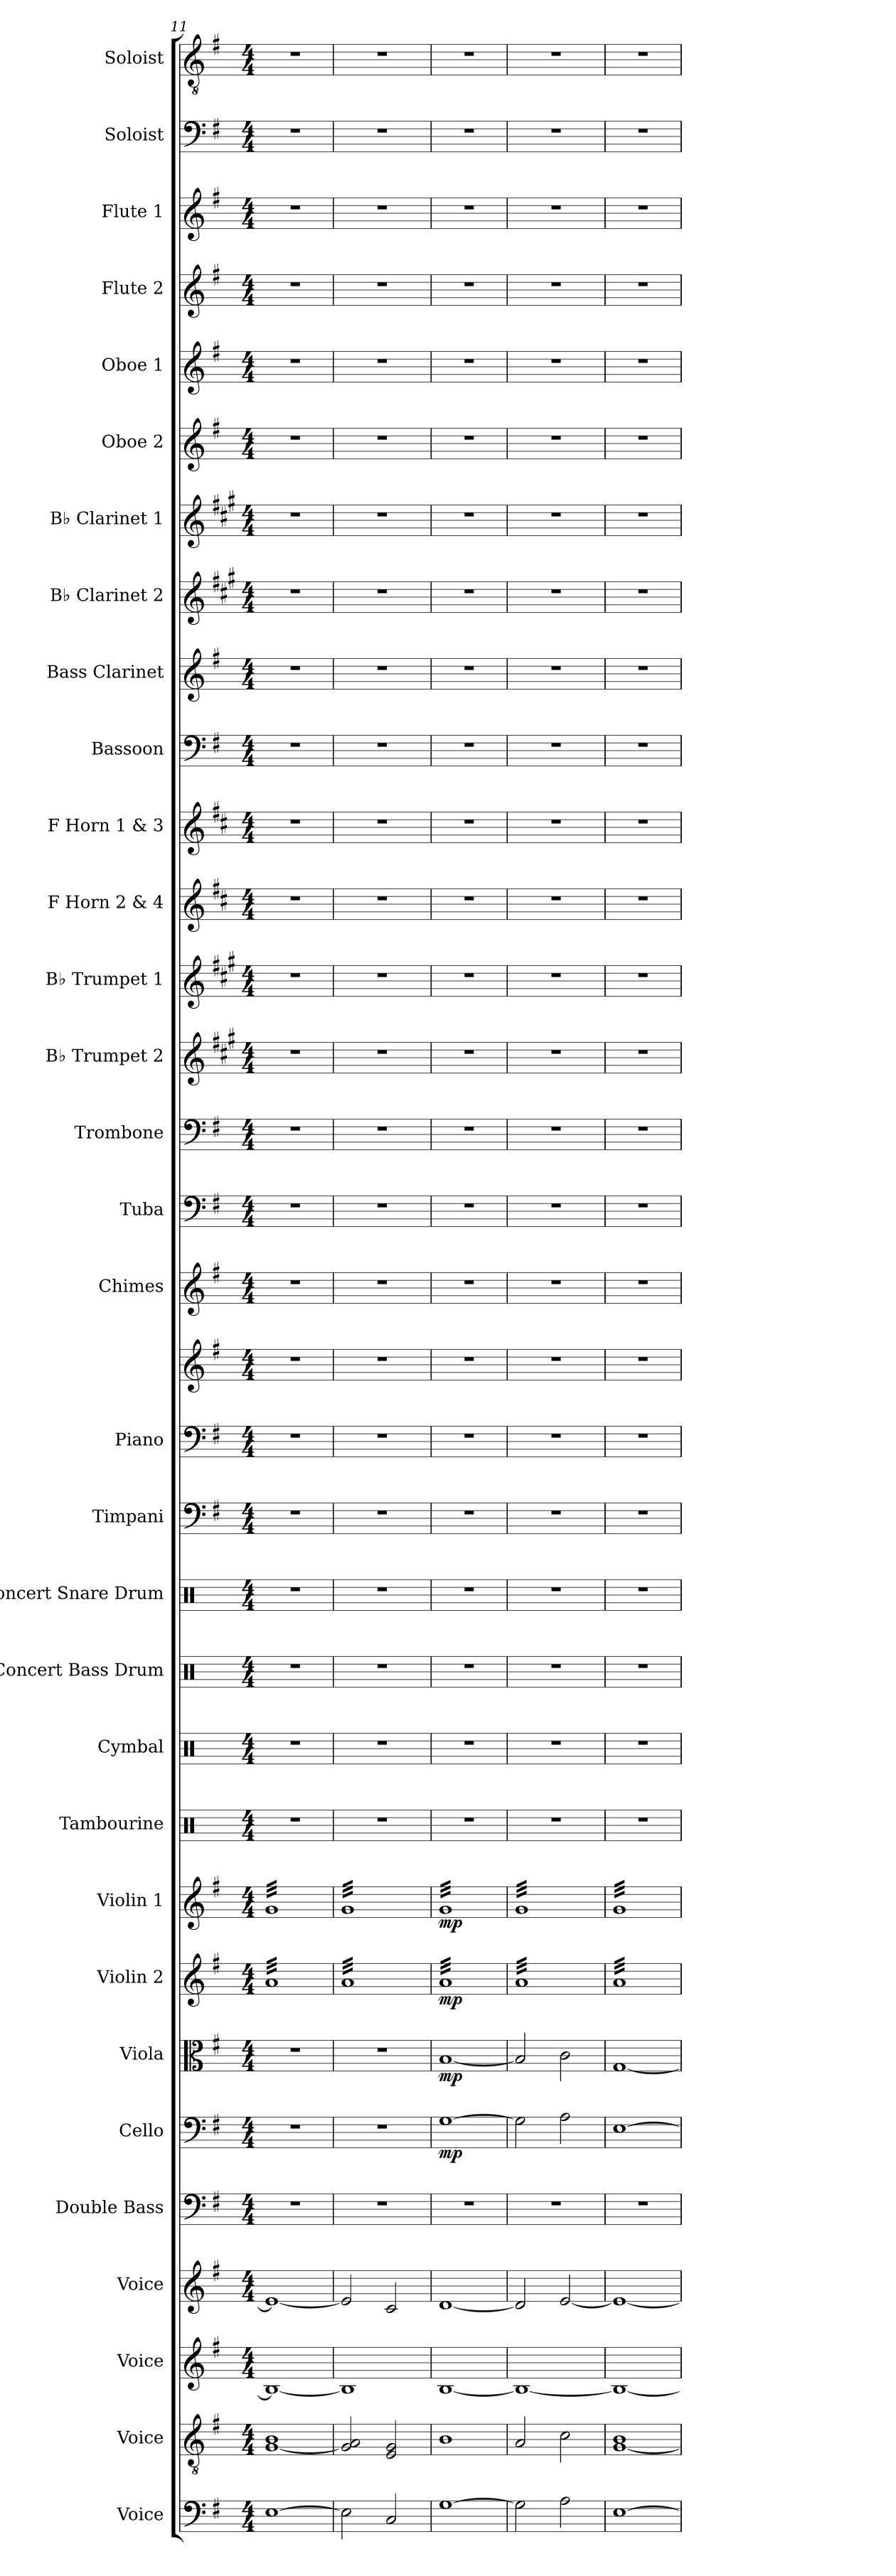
**kern	**kern	**kern	**kern	**kern	**kern	**dynam	**kern	**dynam	**kern	**dynam	**kern	**dynam	**kern	**kern	**kern	**kern	**kern	**kern	**kern	**kern	**kern	**kern	**kern	**kern	**kern	**kern	**kern	**kern	**kern	**kern	**kern	**kern	**kern	**kern	**kern	**kern
*part32	*part31	*part30	*part29	*part28	*part27	*part27	*part26	*part26	*part25	*part25	*part24	*part24	*part23	*part22	*part21	*part20	*part19	*part18	*part18	*part17	*part16	*part15	*part14	*part13	*part12	*part11	*part10	*part9	*part8	*part7	*part6	*part5	*part4	*part3	*part2	*part1
*staff33	*staff32	*staff31	*staff30	*staff29	*staff28	*staff28	*staff27	*staff27	*staff26	*staff26	*staff25	*staff25	*staff24	*staff23	*staff22	*staff21	*staff20	*staff19	*staff18	*staff17	*staff16	*staff15	*staff14	*staff13	*staff12	*staff11	*staff10	*staff9	*staff8	*staff7	*staff6	*staff5	*staff4	*staff3	*staff2	*staff1
*I"Voice	*I"Voice	*I"Voice	*I"Voice	*I"Double Bass	*I"Cello	*	*I"Viola	*	*I"Violin 2	*	*I"Violin 1	*	*I"Tambourine	*I"Cymbal	*I"Concert Bass Drum	*I"Concert Snare Drum	*I"Timpani	*I"Piano	*	*I"Chimes	*I"Tuba	*I"Trombone	*I"B♭ Trumpet 2	*I"B♭ Trumpet 1	*I"F Horn 2 &amp; 4	*I"F Horn 1 &amp; 3	*I"Bassoon	*I"Bass Clarinet	*I"B♭ Clarinet 2	*I"B♭ Clarinet 1	*I"Oboe 2	*I"Oboe 1	*I"Flute 2	*I"Flute 1	*I"Soloist	*I"Soloist
*I'Vo.	*I'Vo.	*I'Vo.	*I'Vo.	*I'D.B.	*I'C.	*	*I'Vla.	*	*I'Vln. 2	*	*I'Vln. 1	*	*I'Tamb.	*I'Cym.	*I'Con. BD	*I'Con. Sn.	*I'Timp.	*I'Pno.	*	*I'Cme.	*I'Tba.	*I'Tbn.	*I'B♭ Tpt. 2	*I'B♭ Tpt. 1	*I'F Hn. 2 &amp; 4	*I'F Hn. 1 &amp; 3	*I'Bsn.	*I'B. Cl.	*I'B♭ Cl. 2	*I'B♭ Cl. 1	*I'Ob. 2	*I'Ob. 1	*I'Fl. 2	*I'Fl. 1	*I'Slst.	*I'Slst.
*clefF4	*clefGv2	*clefG2	*clefG2	*clefF4	*clefF4	*	*clefC3	*	*clefG2	*	*clefG2	*	*clefX	*clefX	*clefX	*clefX	*clefF4	*clefF4	*clefG2	*clefG2	*clefF4	*clefF4	*clefG2	*clefG2	*clefG2	*clefG2	*clefF4	*clefG2	*clefG2	*clefG2	*clefG2	*clefG2	*clefG2	*clefG2	*clefF4	*clefGv2
*	*	*	*	*ITrd7c12	*	*	*	*	*	*	*	*	*	*	*	*	*	*	*	*	*	*	*ITrd1c2	*ITrd1c2	*ITrd4c7	*ITrd4c7	*	*ITrd8c14	*ITrd1c2	*ITrd1c2	*	*	*	*	*	*
*k[f#]	*k[f#]	*k[f#]	*k[f#]	*k[f#]	*k[f#]	*	*k[f#]	*	*k[f#]	*	*k[f#]	*	*k[]	*k[]	*k[]	*k[]	*k[f#]	*k[f#]	*k[f#]	*k[f#]	*k[f#]	*k[f#]	*k[f#]	*k[f#]	*k[f#]	*k[f#]	*k[f#]	*k[f#]	*k[f#]	*k[f#]	*k[f#]	*k[f#]	*k[f#]	*k[f#]	*k[f#]	*k[f#]
*M4/4	*M4/4	*M4/4	*M4/4	*M4/4	*M4/4	*	*M4/4	*	*M4/4	*	*M4/4	*	*M4/4	*M4/4	*M4/4	*M4/4	*M4/4	*M4/4	*M4/4	*M4/4	*M4/4	*M4/4	*M4/4	*M4/4	*M4/4	*M4/4	*M4/4	*M4/4	*M4/4	*M4/4	*M4/4	*M4/4	*M4/4	*M4/4	*M4/4	*M4/4
=11	=11	=11	=11	=11	=11	=11	=11	=11	=11	=11	=11	=11	=11	=11	=11	=11	=11	=11	=11	=11	=11	=11	=11	=11	=11	=11	=11	=11	=11	=11	=11	=11	=11	=11	=11	=11
*	*	*	*	*	*	*	*	*	*tremolo	*	*	*	*	*	*	*	*	*	*	*	*	*	*	*	*	*	*	*	*	*	*	*	*	*	*	*
*	*	*	*	*	*	*	*	*	*	*	*tremolo	*	*	*	*	*	*	*	*	*	*	*	*	*	*	*	*	*	*	*	*	*	*	*	*	*
[1E	[1G 1B	1B_	1e_	1r	1r	.	1r	.	32aLLL	.	32gLLL	.	1r	1r	1r	1r	1r	1r	1r	1r	1r	1r	1r	1r	1r	1r	1r	1r	1r	1r	1r	1r	1r	1r	1r	1r
.	.	.	.	.	.	.	.	.	32a	.	32g	.	.	.	.	.	.	.	.	.	.	.	.	.	.	.	.	.	.	.	.	.	.	.	.	.
.	.	.	.	.	.	.	.	.	32a	.	32g	.	.	.	.	.	.	.	.	.	.	.	.	.	.	.	.	.	.	.	.	.	.	.	.	.
.	.	.	.	.	.	.	.	.	32a	.	32g	.	.	.	.	.	.	.	.	.	.	.	.	.	.	.	.	.	.	.	.	.	.	.	.	.
.	.	.	.	.	.	.	.	.	32a	.	32g	.	.	.	.	.	.	.	.	.	.	.	.	.	.	.	.	.	.	.	.	.	.	.	.	.
.	.	.	.	.	.	.	.	.	32a	.	32g	.	.	.	.	.	.	.	.	.	.	.	.	.	.	.	.	.	.	.	.	.	.	.	.	.
.	.	.	.	.	.	.	.	.	32a	.	32g	.	.	.	.	.	.	.	.	.	.	.	.	.	.	.	.	.	.	.	.	.	.	.	.	.
.	.	.	.	.	.	.	.	.	32a	.	32g	.	.	.	.	.	.	.	.	.	.	.	.	.	.	.	.	.	.	.	.	.	.	.	.	.
.	.	.	.	.	.	.	.	.	32a	.	32g	.	.	.	.	.	.	.	.	.	.	.	.	.	.	.	.	.	.	.	.	.	.	.	.	.
.	.	.	.	.	.	.	.	.	32a	.	32g	.	.	.	.	.	.	.	.	.	.	.	.	.	.	.	.	.	.	.	.	.	.	.	.	.
.	.	.	.	.	.	.	.	.	32a	.	32g	.	.	.	.	.	.	.	.	.	.	.	.	.	.	.	.	.	.	.	.	.	.	.	.	.
.	.	.	.	.	.	.	.	.	32a	.	32g	.	.	.	.	.	.	.	.	.	.	.	.	.	.	.	.	.	.	.	.	.	.	.	.	.
.	.	.	.	.	.	.	.	.	32a	.	32g	.	.	.	.	.	.	.	.	.	.	.	.	.	.	.	.	.	.	.	.	.	.	.	.	.
.	.	.	.	.	.	.	.	.	32a	.	32g	.	.	.	.	.	.	.	.	.	.	.	.	.	.	.	.	.	.	.	.	.	.	.	.	.
.	.	.	.	.	.	.	.	.	32a	.	32g	.	.	.	.	.	.	.	.	.	.	.	.	.	.	.	.	.	.	.	.	.	.	.	.	.
.	.	.	.	.	.	.	.	.	32a	.	32g	.	.	.	.	.	.	.	.	.	.	.	.	.	.	.	.	.	.	.	.	.	.	.	.	.
.	.	.	.	.	.	.	.	.	32a	.	32g	.	.	.	.	.	.	.	.	.	.	.	.	.	.	.	.	.	.	.	.	.	.	.	.	.
.	.	.	.	.	.	.	.	.	32a	.	32g	.	.	.	.	.	.	.	.	.	.	.	.	.	.	.	.	.	.	.	.	.	.	.	.	.
.	.	.	.	.	.	.	.	.	32a	.	32g	.	.	.	.	.	.	.	.	.	.	.	.	.	.	.	.	.	.	.	.	.	.	.	.	.
.	.	.	.	.	.	.	.	.	32a	.	32g	.	.	.	.	.	.	.	.	.	.	.	.	.	.	.	.	.	.	.	.	.	.	.	.	.
.	.	.	.	.	.	.	.	.	32a	.	32g	.	.	.	.	.	.	.	.	.	.	.	.	.	.	.	.	.	.	.	.	.	.	.	.	.
.	.	.	.	.	.	.	.	.	32a	.	32g	.	.	.	.	.	.	.	.	.	.	.	.	.	.	.	.	.	.	.	.	.	.	.	.	.
.	.	.	.	.	.	.	.	.	32a	.	32g	.	.	.	.	.	.	.	.	.	.	.	.	.	.	.	.	.	.	.	.	.	.	.	.	.
.	.	.	.	.	.	.	.	.	32a	.	32g	.	.	.	.	.	.	.	.	.	.	.	.	.	.	.	.	.	.	.	.	.	.	.	.	.
.	.	.	.	.	.	.	.	.	32a	.	32g	.	.	.	.	.	.	.	.	.	.	.	.	.	.	.	.	.	.	.	.	.	.	.	.	.
.	.	.	.	.	.	.	.	.	32a	.	32g	.	.	.	.	.	.	.	.	.	.	.	.	.	.	.	.	.	.	.	.	.	.	.	.	.
.	.	.	.	.	.	.	.	.	32a	.	32g	.	.	.	.	.	.	.	.	.	.	.	.	.	.	.	.	.	.	.	.	.	.	.	.	.
.	.	.	.	.	.	.	.	.	32a	.	32g	.	.	.	.	.	.	.	.	.	.	.	.	.	.	.	.	.	.	.	.	.	.	.	.	.
.	.	.	.	.	.	.	.	.	32a	.	32g	.	.	.	.	.	.	.	.	.	.	.	.	.	.	.	.	.	.	.	.	.	.	.	.	.
.	.	.	.	.	.	.	.	.	32a	.	32g	.	.	.	.	.	.	.	.	.	.	.	.	.	.	.	.	.	.	.	.	.	.	.	.	.
.	.	.	.	.	.	.	.	.	32a	.	32g	.	.	.	.	.	.	.	.	.	.	.	.	.	.	.	.	.	.	.	.	.	.	.	.	.
.	.	.	.	.	.	.	.	.	32aJJJ	.	32gJJJ	.	.	.	.	.	.	.	.	.	.	.	.	.	.	.	.	.	.	.	.	.	.	.	.	.
=12	=12	=12	=12	=12	=12	=12	=12	=12	=12	=12	=12	=12	=12	=12	=12	=12	=12	=12	=12	=12	=12	=12	=12	=12	=12	=12	=12	=12	=12	=12	=12	=12	=12	=12	=12	=12
2E\]	2G/] 2A/	1B]	2e/]	1r	1r	.	1r	.	32aLLL	.	32gLLL	.	1r	1r	1r	1r	1r	1r	1r	1r	1r	1r	1r	1r	1r	1r	1r	1r	1r	1r	1r	1r	1r	1r	1r	1r
.	.	.	.	.	.	.	.	.	32a	.	32g	.	.	.	.	.	.	.	.	.	.	.	.	.	.	.	.	.	.	.	.	.	.	.	.	.
.	.	.	.	.	.	.	.	.	32a	.	32g	.	.	.	.	.	.	.	.	.	.	.	.	.	.	.	.	.	.	.	.	.	.	.	.	.
.	.	.	.	.	.	.	.	.	32a	.	32g	.	.	.	.	.	.	.	.	.	.	.	.	.	.	.	.	.	.	.	.	.	.	.	.	.
.	.	.	.	.	.	.	.	.	32a	.	32g	.	.	.	.	.	.	.	.	.	.	.	.	.	.	.	.	.	.	.	.	.	.	.	.	.
.	.	.	.	.	.	.	.	.	32a	.	32g	.	.	.	.	.	.	.	.	.	.	.	.	.	.	.	.	.	.	.	.	.	.	.	.	.
.	.	.	.	.	.	.	.	.	32a	.	32g	.	.	.	.	.	.	.	.	.	.	.	.	.	.	.	.	.	.	.	.	.	.	.	.	.
.	.	.	.	.	.	.	.	.	32a	.	32g	.	.	.	.	.	.	.	.	.	.	.	.	.	.	.	.	.	.	.	.	.	.	.	.	.
.	.	.	.	.	.	.	.	.	32a	.	32g	.	.	.	.	.	.	.	.	.	.	.	.	.	.	.	.	.	.	.	.	.	.	.	.	.
.	.	.	.	.	.	.	.	.	32a	.	32g	.	.	.	.	.	.	.	.	.	.	.	.	.	.	.	.	.	.	.	.	.	.	.	.	.
.	.	.	.	.	.	.	.	.	32a	.	32g	.	.	.	.	.	.	.	.	.	.	.	.	.	.	.	.	.	.	.	.	.	.	.	.	.
.	.	.	.	.	.	.	.	.	32a	.	32g	.	.	.	.	.	.	.	.	.	.	.	.	.	.	.	.	.	.	.	.	.	.	.	.	.
.	.	.	.	.	.	.	.	.	32a	.	32g	.	.	.	.	.	.	.	.	.	.	.	.	.	.	.	.	.	.	.	.	.	.	.	.	.
.	.	.	.	.	.	.	.	.	32a	.	32g	.	.	.	.	.	.	.	.	.	.	.	.	.	.	.	.	.	.	.	.	.	.	.	.	.
.	.	.	.	.	.	.	.	.	32a	.	32g	.	.	.	.	.	.	.	.	.	.	.	.	.	.	.	.	.	.	.	.	.	.	.	.	.
.	.	.	.	.	.	.	.	.	32a	.	32g	.	.	.	.	.	.	.	.	.	.	.	.	.	.	.	.	.	.	.	.	.	.	.	.	.
2C/	2E/ 2G/	.	2c/	.	.	.	.	.	32a	.	32g	.	.	.	.	.	.	.	.	.	.	.	.	.	.	.	.	.	.	.	.	.	.	.	.	.
.	.	.	.	.	.	.	.	.	32a	.	32g	.	.	.	.	.	.	.	.	.	.	.	.	.	.	.	.	.	.	.	.	.	.	.	.	.
.	.	.	.	.	.	.	.	.	32a	.	32g	.	.	.	.	.	.	.	.	.	.	.	.	.	.	.	.	.	.	.	.	.	.	.	.	.
.	.	.	.	.	.	.	.	.	32a	.	32g	.	.	.	.	.	.	.	.	.	.	.	.	.	.	.	.	.	.	.	.	.	.	.	.	.
.	.	.	.	.	.	.	.	.	32a	.	32g	.	.	.	.	.	.	.	.	.	.	.	.	.	.	.	.	.	.	.	.	.	.	.	.	.
.	.	.	.	.	.	.	.	.	32a	.	32g	.	.	.	.	.	.	.	.	.	.	.	.	.	.	.	.	.	.	.	.	.	.	.	.	.
.	.	.	.	.	.	.	.	.	32a	.	32g	.	.	.	.	.	.	.	.	.	.	.	.	.	.	.	.	.	.	.	.	.	.	.	.	.
.	.	.	.	.	.	.	.	.	32a	.	32g	.	.	.	.	.	.	.	.	.	.	.	.	.	.	.	.	.	.	.	.	.	.	.	.	.
.	.	.	.	.	.	.	.	.	32a	.	32g	.	.	.	.	.	.	.	.	.	.	.	.	.	.	.	.	.	.	.	.	.	.	.	.	.
.	.	.	.	.	.	.	.	.	32a	.	32g	.	.	.	.	.	.	.	.	.	.	.	.	.	.	.	.	.	.	.	.	.	.	.	.	.
.	.	.	.	.	.	.	.	.	32a	.	32g	.	.	.	.	.	.	.	.	.	.	.	.	.	.	.	.	.	.	.	.	.	.	.	.	.
.	.	.	.	.	.	.	.	.	32a	.	32g	.	.	.	.	.	.	.	.	.	.	.	.	.	.	.	.	.	.	.	.	.	.	.	.	.
.	.	.	.	.	.	.	.	.	32a	.	32g	.	.	.	.	.	.	.	.	.	.	.	.	.	.	.	.	.	.	.	.	.	.	.	.	.
.	.	.	.	.	.	.	.	.	32a	.	32g	.	.	.	.	.	.	.	.	.	.	.	.	.	.	.	.	.	.	.	.	.	.	.	.	.
.	.	.	.	.	.	.	.	.	32a	.	32g	.	.	.	.	.	.	.	.	.	.	.	.	.	.	.	.	.	.	.	.	.	.	.	.	.
.	.	.	.	.	.	.	.	.	32aJJJ	.	32gJJJ	.	.	.	.	.	.	.	.	.	.	.	.	.	.	.	.	.	.	.	.	.	.	.	.	.
=13	=13	=13	=13	=13	=13	=13	=13	=13	=13	=13	=13	=13	=13	=13	=13	=13	=13	=13	=13	=13	=13	=13	=13	=13	=13	=13	=13	=13	=13	=13	=13	=13	=13	=13	=13	=13
!	!	!	!	!	!	!LO:DY:b	!	!LO:DY:b	!	!LO:DY:b	!	!LO:DY:b	!	!	!	!	!	!	!	!	!	!	!	!	!	!	!	!	!	!	!	!	!	!	!	!
[1G	1B	[1B	[1d	1r	[1G	mp	[1B	mp	32aLLL	mp	32gLLL	mp	1r	1r	1r	1r	1r	1r	1r	1r	1r	1r	1r	1r	1r	1r	1r	1r	1r	1r	1r	1r	1r	1r	1r	1r
.	.	.	.	.	.	.	.	.	32a	.	32g	.	.	.	.	.	.	.	.	.	.	.	.	.	.	.	.	.	.	.	.	.	.	.	.	.
.	.	.	.	.	.	.	.	.	32a	.	32g	.	.	.	.	.	.	.	.	.	.	.	.	.	.	.	.	.	.	.	.	.	.	.	.	.
.	.	.	.	.	.	.	.	.	32a	.	32g	.	.	.	.	.	.	.	.	.	.	.	.	.	.	.	.	.	.	.	.	.	.	.	.	.
.	.	.	.	.	.	.	.	.	32a	.	32g	.	.	.	.	.	.	.	.	.	.	.	.	.	.	.	.	.	.	.	.	.	.	.	.	.
.	.	.	.	.	.	.	.	.	32a	.	32g	.	.	.	.	.	.	.	.	.	.	.	.	.	.	.	.	.	.	.	.	.	.	.	.	.
.	.	.	.	.	.	.	.	.	32a	.	32g	.	.	.	.	.	.	.	.	.	.	.	.	.	.	.	.	.	.	.	.	.	.	.	.	.
.	.	.	.	.	.	.	.	.	32a	.	32g	.	.	.	.	.	.	.	.	.	.	.	.	.	.	.	.	.	.	.	.	.	.	.	.	.
.	.	.	.	.	.	.	.	.	32a	.	32g	.	.	.	.	.	.	.	.	.	.	.	.	.	.	.	.	.	.	.	.	.	.	.	.	.
.	.	.	.	.	.	.	.	.	32a	.	32g	.	.	.	.	.	.	.	.	.	.	.	.	.	.	.	.	.	.	.	.	.	.	.	.	.
.	.	.	.	.	.	.	.	.	32a	.	32g	.	.	.	.	.	.	.	.	.	.	.	.	.	.	.	.	.	.	.	.	.	.	.	.	.
.	.	.	.	.	.	.	.	.	32a	.	32g	.	.	.	.	.	.	.	.	.	.	.	.	.	.	.	.	.	.	.	.	.	.	.	.	.
.	.	.	.	.	.	.	.	.	32a	.	32g	.	.	.	.	.	.	.	.	.	.	.	.	.	.	.	.	.	.	.	.	.	.	.	.	.
.	.	.	.	.	.	.	.	.	32a	.	32g	.	.	.	.	.	.	.	.	.	.	.	.	.	.	.	.	.	.	.	.	.	.	.	.	.
.	.	.	.	.	.	.	.	.	32a	.	32g	.	.	.	.	.	.	.	.	.	.	.	.	.	.	.	.	.	.	.	.	.	.	.	.	.
.	.	.	.	.	.	.	.	.	32a	.	32g	.	.	.	.	.	.	.	.	.	.	.	.	.	.	.	.	.	.	.	.	.	.	.	.	.
.	.	.	.	.	.	.	.	.	32a	.	32g	.	.	.	.	.	.	.	.	.	.	.	.	.	.	.	.	.	.	.	.	.	.	.	.	.
.	.	.	.	.	.	.	.	.	32a	.	32g	.	.	.	.	.	.	.	.	.	.	.	.	.	.	.	.	.	.	.	.	.	.	.	.	.
.	.	.	.	.	.	.	.	.	32a	.	32g	.	.	.	.	.	.	.	.	.	.	.	.	.	.	.	.	.	.	.	.	.	.	.	.	.
.	.	.	.	.	.	.	.	.	32a	.	32g	.	.	.	.	.	.	.	.	.	.	.	.	.	.	.	.	.	.	.	.	.	.	.	.	.
.	.	.	.	.	.	.	.	.	32a	.	32g	.	.	.	.	.	.	.	.	.	.	.	.	.	.	.	.	.	.	.	.	.	.	.	.	.
.	.	.	.	.	.	.	.	.	32a	.	32g	.	.	.	.	.	.	.	.	.	.	.	.	.	.	.	.	.	.	.	.	.	.	.	.	.
.	.	.	.	.	.	.	.	.	32a	.	32g	.	.	.	.	.	.	.	.	.	.	.	.	.	.	.	.	.	.	.	.	.	.	.	.	.
.	.	.	.	.	.	.	.	.	32a	.	32g	.	.	.	.	.	.	.	.	.	.	.	.	.	.	.	.	.	.	.	.	.	.	.	.	.
.	.	.	.	.	.	.	.	.	32a	.	32g	.	.	.	.	.	.	.	.	.	.	.	.	.	.	.	.	.	.	.	.	.	.	.	.	.
.	.	.	.	.	.	.	.	.	32a	.	32g	.	.	.	.	.	.	.	.	.	.	.	.	.	.	.	.	.	.	.	.	.	.	.	.	.
.	.	.	.	.	.	.	.	.	32a	.	32g	.	.	.	.	.	.	.	.	.	.	.	.	.	.	.	.	.	.	.	.	.	.	.	.	.
.	.	.	.	.	.	.	.	.	32a	.	32g	.	.	.	.	.	.	.	.	.	.	.	.	.	.	.	.	.	.	.	.	.	.	.	.	.
.	.	.	.	.	.	.	.	.	32a	.	32g	.	.	.	.	.	.	.	.	.	.	.	.	.	.	.	.	.	.	.	.	.	.	.	.	.
.	.	.	.	.	.	.	.	.	32a	.	32g	.	.	.	.	.	.	.	.	.	.	.	.	.	.	.	.	.	.	.	.	.	.	.	.	.
.	.	.	.	.	.	.	.	.	32a	.	32g	.	.	.	.	.	.	.	.	.	.	.	.	.	.	.	.	.	.	.	.	.	.	.	.	.
.	.	.	.	.	.	.	.	.	32aJJJ	.	32gJJJ	.	.	.	.	.	.	.	.	.	.	.	.	.	.	.	.	.	.	.	.	.	.	.	.	.
=14	=14	=14	=14	=14	=14	=14	=14	=14	=14	=14	=14	=14	=14	=14	=14	=14	=14	=14	=14	=14	=14	=14	=14	=14	=14	=14	=14	=14	=14	=14	=14	=14	=14	=14	=14	=14
2G\]	2A/	1B_	2d/]	1r	2G\]	.	2B/]	.	32aLLL	.	32gLLL	.	1r	1r	1r	1r	1r	1r	1r	1r	1r	1r	1r	1r	1r	1r	1r	1r	1r	1r	1r	1r	1r	1r	1r	1r
.	.	.	.	.	.	.	.	.	32a	.	32g	.	.	.	.	.	.	.	.	.	.	.	.	.	.	.	.	.	.	.	.	.	.	.	.	.
.	.	.	.	.	.	.	.	.	32a	.	32g	.	.	.	.	.	.	.	.	.	.	.	.	.	.	.	.	.	.	.	.	.	.	.	.	.
.	.	.	.	.	.	.	.	.	32a	.	32g	.	.	.	.	.	.	.	.	.	.	.	.	.	.	.	.	.	.	.	.	.	.	.	.	.
.	.	.	.	.	.	.	.	.	32a	.	32g	.	.	.	.	.	.	.	.	.	.	.	.	.	.	.	.	.	.	.	.	.	.	.	.	.
.	.	.	.	.	.	.	.	.	32a	.	32g	.	.	.	.	.	.	.	.	.	.	.	.	.	.	.	.	.	.	.	.	.	.	.	.	.
.	.	.	.	.	.	.	.	.	32a	.	32g	.	.	.	.	.	.	.	.	.	.	.	.	.	.	.	.	.	.	.	.	.	.	.	.	.
.	.	.	.	.	.	.	.	.	32a	.	32g	.	.	.	.	.	.	.	.	.	.	.	.	.	.	.	.	.	.	.	.	.	.	.	.	.
.	.	.	.	.	.	.	.	.	32a	.	32g	.	.	.	.	.	.	.	.	.	.	.	.	.	.	.	.	.	.	.	.	.	.	.	.	.
.	.	.	.	.	.	.	.	.	32a	.	32g	.	.	.	.	.	.	.	.	.	.	.	.	.	.	.	.	.	.	.	.	.	.	.	.	.
.	.	.	.	.	.	.	.	.	32a	.	32g	.	.	.	.	.	.	.	.	.	.	.	.	.	.	.	.	.	.	.	.	.	.	.	.	.
.	.	.	.	.	.	.	.	.	32a	.	32g	.	.	.	.	.	.	.	.	.	.	.	.	.	.	.	.	.	.	.	.	.	.	.	.	.
.	.	.	.	.	.	.	.	.	32a	.	32g	.	.	.	.	.	.	.	.	.	.	.	.	.	.	.	.	.	.	.	.	.	.	.	.	.
.	.	.	.	.	.	.	.	.	32a	.	32g	.	.	.	.	.	.	.	.	.	.	.	.	.	.	.	.	.	.	.	.	.	.	.	.	.
.	.	.	.	.	.	.	.	.	32a	.	32g	.	.	.	.	.	.	.	.	.	.	.	.	.	.	.	.	.	.	.	.	.	.	.	.	.
.	.	.	.	.	.	.	.	.	32a	.	32g	.	.	.	.	.	.	.	.	.	.	.	.	.	.	.	.	.	.	.	.	.	.	.	.	.
2A\	2c\	.	[2e/	.	2A\	.	2c\	.	32a	.	32g	.	.	.	.	.	.	.	.	.	.	.	.	.	.	.	.	.	.	.	.	.	.	.	.	.
.	.	.	.	.	.	.	.	.	32a	.	32g	.	.	.	.	.	.	.	.	.	.	.	.	.	.	.	.	.	.	.	.	.	.	.	.	.
.	.	.	.	.	.	.	.	.	32a	.	32g	.	.	.	.	.	.	.	.	.	.	.	.	.	.	.	.	.	.	.	.	.	.	.	.	.
.	.	.	.	.	.	.	.	.	32a	.	32g	.	.	.	.	.	.	.	.	.	.	.	.	.	.	.	.	.	.	.	.	.	.	.	.	.
.	.	.	.	.	.	.	.	.	32a	.	32g	.	.	.	.	.	.	.	.	.	.	.	.	.	.	.	.	.	.	.	.	.	.	.	.	.
.	.	.	.	.	.	.	.	.	32a	.	32g	.	.	.	.	.	.	.	.	.	.	.	.	.	.	.	.	.	.	.	.	.	.	.	.	.
.	.	.	.	.	.	.	.	.	32a	.	32g	.	.	.	.	.	.	.	.	.	.	.	.	.	.	.	.	.	.	.	.	.	.	.	.	.
.	.	.	.	.	.	.	.	.	32a	.	32g	.	.	.	.	.	.	.	.	.	.	.	.	.	.	.	.	.	.	.	.	.	.	.	.	.
.	.	.	.	.	.	.	.	.	32a	.	32g	.	.	.	.	.	.	.	.	.	.	.	.	.	.	.	.	.	.	.	.	.	.	.	.	.
.	.	.	.	.	.	.	.	.	32a	.	32g	.	.	.	.	.	.	.	.	.	.	.	.	.	.	.	.	.	.	.	.	.	.	.	.	.
.	.	.	.	.	.	.	.	.	32a	.	32g	.	.	.	.	.	.	.	.	.	.	.	.	.	.	.	.	.	.	.	.	.	.	.	.	.
.	.	.	.	.	.	.	.	.	32a	.	32g	.	.	.	.	.	.	.	.	.	.	.	.	.	.	.	.	.	.	.	.	.	.	.	.	.
.	.	.	.	.	.	.	.	.	32a	.	32g	.	.	.	.	.	.	.	.	.	.	.	.	.	.	.	.	.	.	.	.	.	.	.	.	.
.	.	.	.	.	.	.	.	.	32a	.	32g	.	.	.	.	.	.	.	.	.	.	.	.	.	.	.	.	.	.	.	.	.	.	.	.	.
.	.	.	.	.	.	.	.	.	32a	.	32g	.	.	.	.	.	.	.	.	.	.	.	.	.	.	.	.	.	.	.	.	.	.	.	.	.
.	.	.	.	.	.	.	.	.	32aJJJ	.	32gJJJ	.	.	.	.	.	.	.	.	.	.	.	.	.	.	.	.	.	.	.	.	.	.	.	.	.
=15	=15	=15	=15	=15	=15	=15	=15	=15	=15	=15	=15	=15	=15	=15	=15	=15	=15	=15	=15	=15	=15	=15	=15	=15	=15	=15	=15	=15	=15	=15	=15	=15	=15	=15	=15	=15
[1E	[1G 1B	1B_	1e_	1r	[1E	.	[1G	.	32aLLL	.	32gLLL	.	1r	1r	1r	1r	1r	1r	1r	1r	1r	1r	1r	1r	1r	1r	1r	1r	1r	1r	1r	1r	1r	1r	1r	1r
.	.	.	.	.	.	.	.	.	32a	.	32g	.	.	.	.	.	.	.	.	.	.	.	.	.	.	.	.	.	.	.	.	.	.	.	.	.
.	.	.	.	.	.	.	.	.	32a	.	32g	.	.	.	.	.	.	.	.	.	.	.	.	.	.	.	.	.	.	.	.	.	.	.	.	.
.	.	.	.	.	.	.	.	.	32a	.	32g	.	.	.	.	.	.	.	.	.	.	.	.	.	.	.	.	.	.	.	.	.	.	.	.	.
.	.	.	.	.	.	.	.	.	32a	.	32g	.	.	.	.	.	.	.	.	.	.	.	.	.	.	.	.	.	.	.	.	.	.	.	.	.
.	.	.	.	.	.	.	.	.	32a	.	32g	.	.	.	.	.	.	.	.	.	.	.	.	.	.	.	.	.	.	.	.	.	.	.	.	.
.	.	.	.	.	.	.	.	.	32a	.	32g	.	.	.	.	.	.	.	.	.	.	.	.	.	.	.	.	.	.	.	.	.	.	.	.	.
.	.	.	.	.	.	.	.	.	32a	.	32g	.	.	.	.	.	.	.	.	.	.	.	.	.	.	.	.	.	.	.	.	.	.	.	.	.
.	.	.	.	.	.	.	.	.	32a	.	32g	.	.	.	.	.	.	.	.	.	.	.	.	.	.	.	.	.	.	.	.	.	.	.	.	.
.	.	.	.	.	.	.	.	.	32a	.	32g	.	.	.	.	.	.	.	.	.	.	.	.	.	.	.	.	.	.	.	.	.	.	.	.	.
.	.	.	.	.	.	.	.	.	32a	.	32g	.	.	.	.	.	.	.	.	.	.	.	.	.	.	.	.	.	.	.	.	.	.	.	.	.
.	.	.	.	.	.	.	.	.	32a	.	32g	.	.	.	.	.	.	.	.	.	.	.	.	.	.	.	.	.	.	.	.	.	.	.	.	.
.	.	.	.	.	.	.	.	.	32a	.	32g	.	.	.	.	.	.	.	.	.	.	.	.	.	.	.	.	.	.	.	.	.	.	.	.	.
.	.	.	.	.	.	.	.	.	32a	.	32g	.	.	.	.	.	.	.	.	.	.	.	.	.	.	.	.	.	.	.	.	.	.	.	.	.
.	.	.	.	.	.	.	.	.	32a	.	32g	.	.	.	.	.	.	.	.	.	.	.	.	.	.	.	.	.	.	.	.	.	.	.	.	.
.	.	.	.	.	.	.	.	.	32a	.	32g	.	.	.	.	.	.	.	.	.	.	.	.	.	.	.	.	.	.	.	.	.	.	.	.	.
.	.	.	.	.	.	.	.	.	32a	.	32g	.	.	.	.	.	.	.	.	.	.	.	.	.	.	.	.	.	.	.	.	.	.	.	.	.
.	.	.	.	.	.	.	.	.	32a	.	32g	.	.	.	.	.	.	.	.	.	.	.	.	.	.	.	.	.	.	.	.	.	.	.	.	.
.	.	.	.	.	.	.	.	.	32a	.	32g	.	.	.	.	.	.	.	.	.	.	.	.	.	.	.	.	.	.	.	.	.	.	.	.	.
.	.	.	.	.	.	.	.	.	32a	.	32g	.	.	.	.	.	.	.	.	.	.	.	.	.	.	.	.	.	.	.	.	.	.	.	.	.
.	.	.	.	.	.	.	.	.	32a	.	32g	.	.	.	.	.	.	.	.	.	.	.	.	.	.	.	.	.	.	.	.	.	.	.	.	.
.	.	.	.	.	.	.	.	.	32a	.	32g	.	.	.	.	.	.	.	.	.	.	.	.	.	.	.	.	.	.	.	.	.	.	.	.	.
.	.	.	.	.	.	.	.	.	32a	.	32g	.	.	.	.	.	.	.	.	.	.	.	.	.	.	.	.	.	.	.	.	.	.	.	.	.
.	.	.	.	.	.	.	.	.	32a	.	32g	.	.	.	.	.	.	.	.	.	.	.	.	.	.	.	.	.	.	.	.	.	.	.	.	.
.	.	.	.	.	.	.	.	.	32a	.	32g	.	.	.	.	.	.	.	.	.	.	.	.	.	.	.	.	.	.	.	.	.	.	.	.	.
.	.	.	.	.	.	.	.	.	32a	.	32g	.	.	.	.	.	.	.	.	.	.	.	.	.	.	.	.	.	.	.	.	.	.	.	.	.
.	.	.	.	.	.	.	.	.	32a	.	32g	.	.	.	.	.	.	.	.	.	.	.	.	.	.	.	.	.	.	.	.	.	.	.	.	.
.	.	.	.	.	.	.	.	.	32a	.	32g	.	.	.	.	.	.	.	.	.	.	.	.	.	.	.	.	.	.	.	.	.	.	.	.	.
.	.	.	.	.	.	.	.	.	32a	.	32g	.	.	.	.	.	.	.	.	.	.	.	.	.	.	.	.	.	.	.	.	.	.	.	.	.
.	.	.	.	.	.	.	.	.	32a	.	32g	.	.	.	.	.	.	.	.	.	.	.	.	.	.	.	.	.	.	.	.	.	.	.	.	.
.	.	.	.	.	.	.	.	.	32a	.	32g	.	.	.	.	.	.	.	.	.	.	.	.	.	.	.	.	.	.	.	.	.	.	.	.	.
.	.	.	.	.	.	.	.	.	32aJJJ	.	32gJJJ	.	.	.	.	.	.	.	.	.	.	.	.	.	.	.	.	.	.	.	.	.	.	.	.	.
*	*	*	*	*	*	*	*	*	*	*	*Xtremolo	*	*	*	*	*	*	*	*	*	*	*	*	*	*	*	*	*	*	*	*	*	*	*	*	*
*	*	*	*	*	*	*	*	*	*Xtremolo	*	*	*	*	*	*	*	*	*	*	*	*	*	*	*	*	*	*	*	*	*	*	*	*	*	*	*
=	=	=	=	=	=	=	=	=	=	=	=	=	=	=	=	=	=	=	=	=	=	=	=	=	=	=	=	=	=	=	=	=	=	=	=	=
*-	*-	*-	*-	*-	*-	*-	*-	*-	*-	*-	*-	*-	*-	*-	*-	*-	*-	*-	*-	*-	*-	*-	*-	*-	*-	*-	*-	*-	*-	*-	*-	*-	*-	*-	*-	*-
